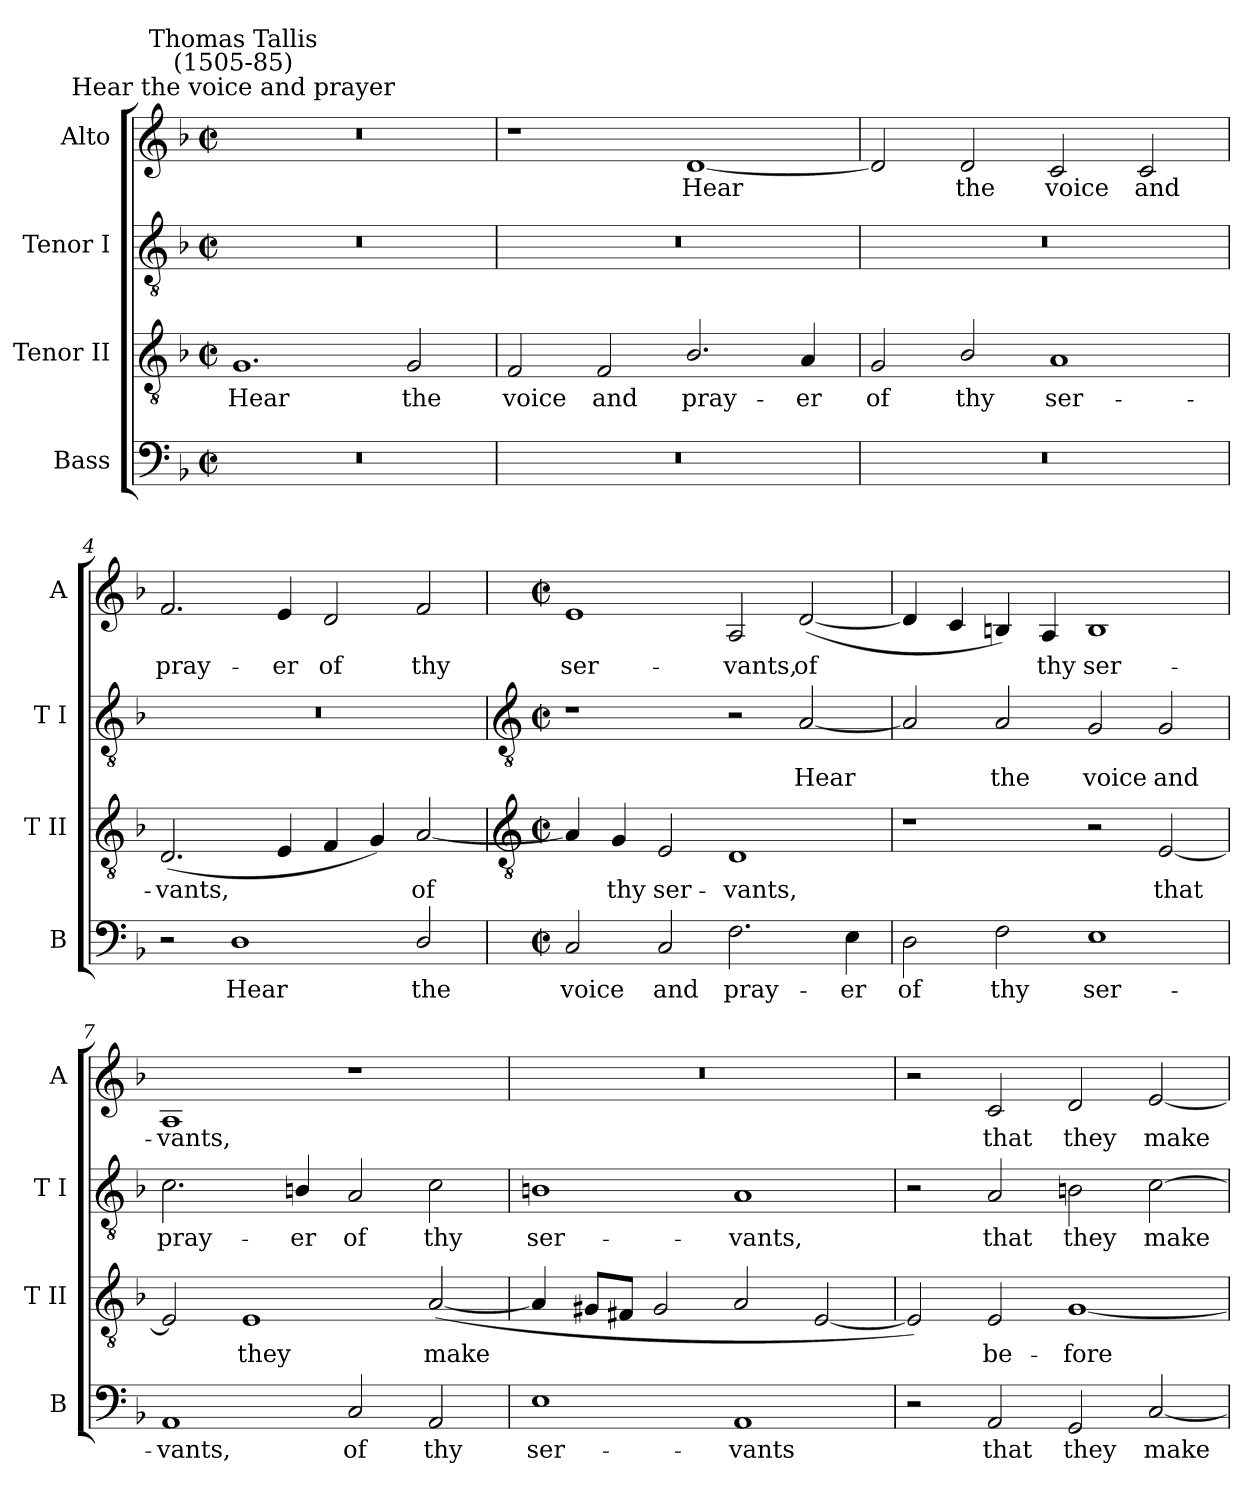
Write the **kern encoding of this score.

**kern	**text	**kern	**text	**kern	**text	**kern	**text
*part4	*part4	*part3	*part3	*part2	*part2	*part1	*part1
*staff4	*staff4	*staff3	*staff3	*staff2	*staff2	*staff1	*staff1
*I"Bass	*	*I"Tenor II	*	*I"Tenor I	*	*I"Alto	*
*I'B	*	*I'T II	*	*I'T I	*	*I'A	*
*clefF4	*	*clefGv2	*	*clefGv2	*	*clefG2	*
*k[b-]	*	*k[b-]	*	*k[b-]	*	*k[b-]	*
*F:	*	*F:	*	*F:	*	*F:	*
*M4/2	*	*M4/2	*	*M4/2	*	*M4/2	*
*met(c|)	*	*met(c|)	*	*met(c|)	*	*met(c|)	*
=1	=1	=1	=1	=1	=1	=1	=1
!	!	!	!	!	!	!LO:TX:a:cj:t=Hear the voice and prayer	!
!	!	!	!	!	!	!LO:TX:a:cj:t=Thomas Tallis\n(1505-85)	!
!	!	!	!LO:LY:b	!	!	!	!
0r	.	1.G	Hear	0r	.	0r	.
!	!	!	!LO:LY:b	!	!	!	!
.	.	2G	the	.	.	.	.
=2	=2	=2	=2	=2	=2	=2	=2
!	!	!	!LO:LY:b	!	!	!	!
0r	.	2F	voice	0r	.	1r	.
!	!	!	!LO:LY:b	!	!	!	!
.	.	2F	and	.	.	.	.
!	!	!	!LO:LY:b	!	!	!	!LO:LY:b
.	.	2.B-/	pray-	.	.	[1d	Hear
!	!	!	!LO:LY:b	!	!	!	!
.	.	4A	-er	.	.	.	.
=3	=3	=3	=3	=3	=3	=3	=3
!	!	!	!LO:LY:b	!	!	!	!
0r	.	2G	of	0r	.	2d]	.
!	!	!	!LO:LY:b	!	!	!	!LO:LY:b
.	.	2B-/	thy	.	.	2d	the
!	!	!	!LO:LY:b	!	!	!	!LO:LY:b
.	.	1A	ser-	.	.	2c	voice
!	!	!	!	!	!	!	!LO:LY:b
.	.	.	.	.	.	2c	and
=4	=4	=4	=4	=4	=4	=4	=4
!	!	!	!LO:LY:b	!	!	!	!LO:LY:b
2r	.	(<2.D	-vants,	0r	.	2.f	pray-
!	!LO:LY:b	!	!	!	!	!	!
1D	Hear	.	.	.	.	.	.
!	!	!	!	!	!	!	!LO:LY:b
.	.	4E	.	.	.	4e	-er
!	!	!	!	!	!	!	!LO:LY:b
.	.	4F	.	.	.	2d	of
.	.	4G)	.	.	.	.	.
!	!LO:LY:b	!	!LO:LY:b	!	!	!	!LO:LY:b
2D/	the	[2A	of	.	.	2f	thy
!!LO:LB:g=z
=5	=5	=5	=5	=5	=5	=5	=5
*	*	*clefGv2	*	*clefGv2	*	*	*
*M4/2	*	*M4/2	*	*M4/2	*	*M4/2	*
*met(c|)	*	*met(c|)	*	*met(c|)	*	*met(c|)	*
!	!LO:LY:b	!	!	!	!	!	!LO:LY:b
2C	voice	4A]	.	1r	.	1e	ser-
!	!	!	!LO:LY:b	!	!	!	!
.	.	4G	thy	.	.	.	.
!	!LO:LY:b	!	!LO:LY:b	!	!	!	!
2C	and	2E	ser-	.	.	.	.
!	!LO:LY:b	!	!LO:LY:b	!	!	!	!LO:LY:b
2.F	pray-	1D	-vants,	2r	.	2A	-vants,
!	!	!	!	!	!LO:LY:b	!	!LO:LY:b
.	.	.	.	[2A	Hear	(<[2d	of
!	!LO:LY:b	!	!	!	!	!	!
4E	-er	.	.	.	.	.	.
=6	=6	=6	=6	=6	=6	=6	=6
!	!LO:LY:b	!	!	!	!	!	!
2D	of	1r	.	2A]	.	4d]	.
.	.	.	.	.	.	4c	.
!	!LO:LY:b	!	!	!	!LO:LY:b	!	!
2F	thy	.	.	2A	the	4Bn)	.
!	!	!	!	!	!	!	!LO:LY:b
.	.	.	.	.	.	4A	thy
!	!LO:LY:b	!	!	!	!LO:LY:b	!	!LO:LY:b
1E	ser-	2r	.	2G	voice	1B	ser-
!	!	!	!LO:LY:b	!	!LO:LY:b	!	!
.	.	[2E	that	2G	and	.	.
=7	=7	=7	=7	=7	=7	=7	=7
!	!LO:LY:b	!	!	!	!LO:LY:b	!	!LO:LY:b
1AA	-vants,	2E]	.	2.c	pray-	1A	-vants,
!	!	!	!LO:LY:b	!	!	!	!
.	.	1E	they	.	.	.	.
!	!	!	!	!	!LO:LY:b	!	!
.	.	.	.	4Bn/	-er	.	.
!	!LO:LY:b	!	!	!	!LO:LY:b	!	!
2C	of	.	.	2A	of	1r	.
!	!LO:LY:b	!	!LO:LY:b	!	!LO:LY:b	!	!
2AA	thy	(<[2A	make	2c	thy	.	.
=8	=8	=8	=8	=8	=8	=8	=8
!	!LO:LY:b	!	!	!	!LO:LY:b	!	!
1E	ser-	4A]	.	1Bn	ser-	0r	.
.	.	8G#XL	.	.	.	.	.
.	.	8F#XJ	.	.	.	.	.
.	.	2G#	.	.	.	.	.
!	!LO:LY:b	!	!	!	!LO:LY:b	!	!
1AA	-vants	2A	.	1A	-vants,	.	.
.	.	[2E	.	.	.	.	.
=9	=9	=9	=9	=9	=9	=9	=9
2r	.	2E])	.	2r	.	2r	.
!	!LO:LY:b	!	!LO:LY:b	!	!LO:LY:b	!	!LO:LY:b
2AA	that	2E	be-	2A	that	2c	that
!	!LO:LY:b	!	!LO:LY:b	!	!LO:LY:b	!	!LO:LY:b
2GG	they	[1G	-fore	2Bn	they	2d	they
!	!LO:LY:b	!	!	!	!LO:LY:b	!	!LO:LY:b
[2C	make	.	.	[2c	make	[2e	make
=	=	=	=	=	=	=	=
*-	*-	*-	*-	*-	*-	*-	*-
